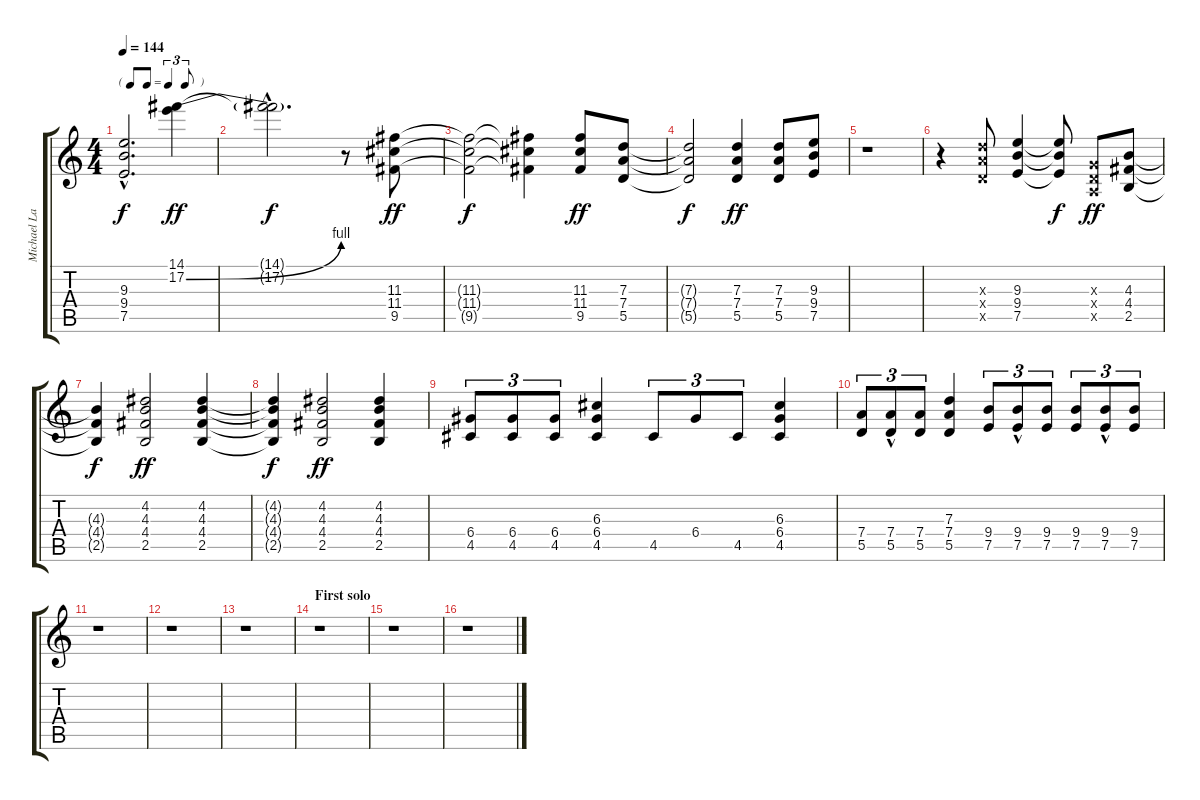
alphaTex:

\track ("Michael Lardie (disto)" "Michael La") {instrument distortionguitar}
\staff {score tabs}
\tuning (E4 B3 G3 D3 A2 E2) {hide}
\ts (4 4)
\tf triplet8th
\tempo 144
\clef g2
\ks c
(9.3{hac t} 9.4{hac t} 7.5{hac t}).2{d dy f} (14.1 17.2{be (bend 0 0 60 4)}).4{dy ff} |
(14.1{hac t} 17.2{hac t}).2{d dy f} r.8 (11.3 11.4 9.5).8{dy ff} |
(11.3{t} 11.4{t} 9.5{t}).2{dy f} (11.3{t} 11.4{t} 9.5{t}).4 (11.3 11.4 9.5).8{dy ff} (7.3 7.4 5.5).8 |
(7.3{t} 7.4{t} 5.5{t}).2{dy f} (7.3 7.4 5.5).4{dy ff} (7.3 7.4 5.5).8 (9.3 9.4 7.5).8 |
r.1 |
r.4 (7.3{x} 7.4{x} 5.5{x}).8 (9.3 9.4 7.5).4 (9.3{t} 9.4{t} 7.5{t}).8{dy f} (0.3{x} 0.4{x} 0.5{x}).8{dy ff} (4.3 4.4 2.5).8 |
(4.3{t} 4.4{t} 2.5{t}).4{dy f} (4.2 4.3 4.4 2.5).2{dy ff} (4.2 4.3 4.4 2.5).4 |
(4.2{t} 4.3{t} 4.4{t} 2.5{t}).4{dy f} (4.2 4.3 4.4 2.5).2{dy ff} (4.2 4.3 4.4 2.5).4 |
(6.4 4.5).8{tu (3 2)} (6.4 4.5).8{tu (3 2)} (6.4 4.5).8{tu (3 2)} (6.3 6.4 4.5).4 4.5.8{tu (3 2)} 6.4.8{tu (3 2)} 4.5.8{tu (3 2)} (6.3 6.4 4.5).4 |
(7.4 5.5).8{tu (3 2)} (7.4{hac} 5.5).8{tu (3 2)} (7.4 5.5).8{tu (3 2)} (7.3 7.4 5.5).4 (9.4 7.5).8{tu (3 2)} (9.4{hac} 7.5).8{tu (3 2)} (9.4 7.5).8{tu (3 2)} (9.4 7.5).8{tu (3 2)} (9.4{hac} 7.5).8{tu (3 2)} (9.4 7.5).8{tu (3 2)} |
r.1 |
r.1 |
r.1 |
\section ("" "First solo")
r.1 |
r.1 |
r.1
